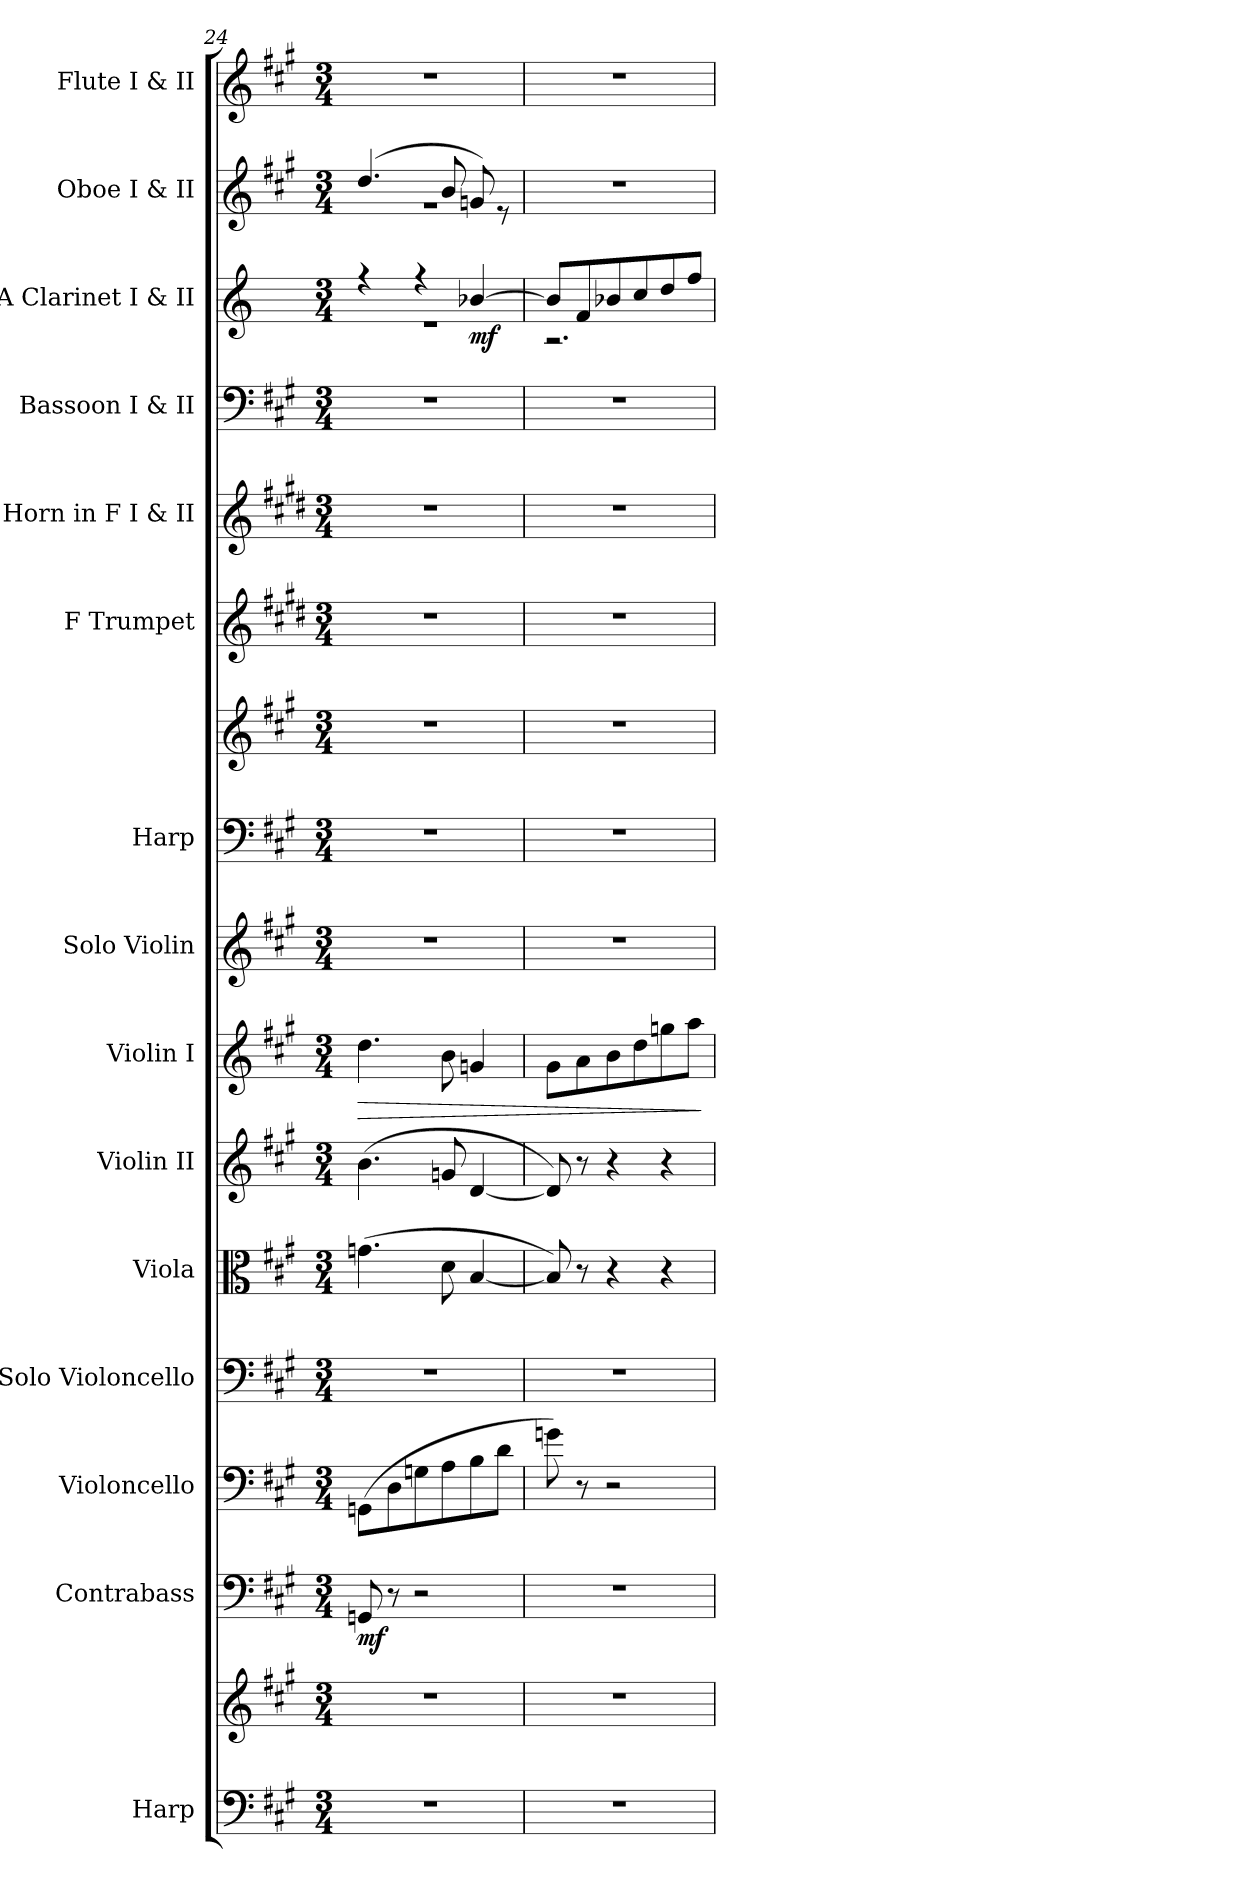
**kern	**kern	**kern	**dynam	**kern	**kern	**kern	**kern	**kern	**dynam	**kern	**kern	**kern	**kern	**kern	**kern	**kern	**dynam	**kern	**kern
*part15	*part15	*part14	*part14	*part13	*part12	*part11	*part10	*part9	*part9	*part8	*part7	*part7	*part6	*part5	*part4	*part3	*part3	*part2	*part1
*staff17	*staff16	*staff15	*staff15	*staff14	*staff13	*staff12	*staff11	*staff10	*staff10	*staff9	*staff8	*staff7	*staff6	*staff5	*staff4	*staff3	*staff3	*staff2	*staff1
*I"Harp	*	*I"Contrabass	*	*I"Violoncello	*I"Solo Violoncello	*I"Viola	*I"Violin II	*I"Violin I	*	*I"Solo Violin	*I"Harp	*	*I"F Trumpet	*I"Horn in F I &amp; II	*I"Bassoon I &amp; II	*I"A Clarinet I &amp; II	*	*I"Oboe I &amp; II	*I"Flute I &amp; II
*I'Hrp.	*	*I'Cb.	*	*I'Vc.	*I'Vc.	*I'Vla.	*I'Vln.	*I'Vln.	*	*I'Vln.	*I'Hrp.	*	*I'F Tpt.	*	*I'Bsn.	*I'A Cl.	*	*I'Ob.	*I'Fl.
*clefF4	*clefG2	*clefF4	*	*clefF4	*clefF4	*clefC3	*clefG2	*clefG2	*	*clefG2	*clefF4	*clefG2	*clefG2	*clefG2	*clefF4	*clefG2	*	*clefG2	*clefG2
*	*	*ITrd7c12	*	*	*	*	*	*	*	*	*	*	*ITrd-3c-5	*ITrd4c7	*	*ITrd2c3	*	*	*
*k[f#c#g#]	*k[f#c#g#]	*k[f#c#g#]	*	*k[f#c#g#]	*k[f#c#g#]	*k[f#c#g#]	*k[f#c#g#]	*k[f#c#g#]	*	*k[f#c#g#]	*k[f#c#g#]	*k[f#c#g#]	*k[f#c#g#]	*k[f#c#g#]	*k[f#c#g#]	*k[f#c#g#]	*	*k[f#c#g#]	*k[f#c#g#]
*M3/4	*M3/4	*M3/4	*	*M3/4	*M3/4	*M3/4	*M3/4	*M3/4	*	*M3/4	*M3/4	*M3/4	*M3/4	*M3/4	*M3/4	*M3/4	*	*M3/4	*M3/4
=24	=24	=24	=24	=24	=24	=24	=24	=24	=24	=24	=24	=24	=24	=24	=24	=24	=24	=24	=24
!	!	!	!LO:DY:b	!	!	!	!	!	!LO:HP:b	!	!	!	!	!	!	!	!	!	!
*	*	*	*	*	*	*	*	*	*	*	*	*	*	*	*	*^	*	*^	*
2.r	2.r	8GGGn/	mf	(>8GGn\L	2.r	(>4.gn\	(>4.b\	4.dd\	>	2.r	2.r	2.r	2.r	2.r	2.r	4r	2.r	.	(>4.dd/	2.rg	2.r
.	.	8r	.	8D\	.	.	.	.	.	.	.	.	.	.	.	.	.	.	.	.	.
.	.	2r	.	8Gn\	.	.	.	.	.	.	.	.	.	.	.	4r	.	.	.	.	.
.	.	.	.	8A\	.	8d\	8gn/	8b\	.	.	.	.	.	.	.	.	.	.	8b/	.	.
!	!	!	!	!	!	!	!	!	!	!	!	!	!	!	!	!	!	!LO:DY:b	!	!	!
.	.	.	.	8B\	.	[4B/	[4d/	4gn/	.	.	.	.	.	.	.	[4gn/	.	mf	8gn/)	.	.
.	.	.	.	8d\J	.	.	.	.	.	.	.	.	.	.	.	.	.	.	8re	.	.
*	*	*	*	*	*	*	*	*	*	*	*	*	*	*	*	*	*	*	*v	*v	*
=25	=25	=25	=25	=25	=25	=25	=25	=25	=25	=25	=25	=25	=25	=25	=25	=25	=25	=25	=25	=25
!	!	!	!	!	!	!	!	!	!	!	!	!	!	!	!	!	!	!	!	!LO:TX:a:B:t=Allargando
*	*	*	*	*	*	*	*	*	*	*	*	*	*	*	*	*	*	*	*	*^
2.r	2.r	2.r	.	8gn\)	2.r	8B/])	8d/])	8g#\L	.	2.r	2.r	2.r	2.r	2.r	2.r	8g/L]	2.r	.	2.r	2.r	8ryy
*	*	*	*	*	*	*	*	*	*	*	*	*	*	*	*	*	*	*	*	*MM106	*
.	.	.	.	8r	.	8r	8r	8a\	.	.	.	.	.	.	.	8d/	.	.	.	.	2ryy
.	.	.	.	2r	.	4r	4r	8b\	.	.	.	.	.	.	.	8gn/	.	.	.	.	.
.	.	.	.	.	.	.	.	8dd\	.	.	.	.	.	.	.	8a/	.	.	.	.	.
.	.	.	.	.	.	4r	4r	8ggn\	.	.	.	.	.	.	.	8b/	.	.	.	.	.
.	.	.	.	.	.	.	.	8aa\J	.	.	.	.	.	.	.	8dd/J	.	.	.	.	8ryy
*	*	*	*	*	*	*	*	*	*	*	*	*	*	*	*	*v	*v	*	*	*	*
.	.	.	.	.	.	.	.	.	]	.	.	.	.	.	.	.	.	.	.	.
*	*	*	*	*	*	*	*	*	*	*	*	*	*	*	*	*	*	*	*v	*v
=	=	=	=	=	=	=	=	=	=	=	=	=	=	=	=	=	=	=	=
*-	*-	*-	*-	*-	*-	*-	*-	*-	*-	*-	*-	*-	*-	*-	*-	*-	*-	*-	*-
